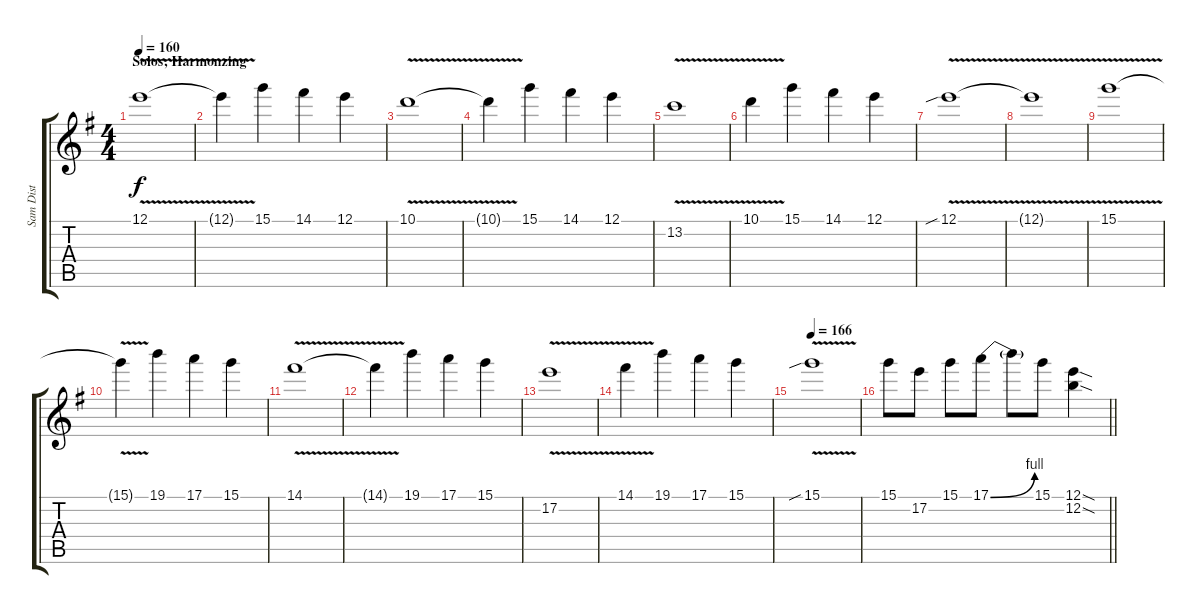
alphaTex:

\track ("Sam Dist" "Sam Dist") {instrument distortionguitar}
\staff {score tabs}
\tuning (E4 B3 G3 D3 A2 E2) {hide}
\ts (4 4)
\section ("" "Solos; Harmonzing")
\tempo 160
\clef g2
\ks eminor
12.1{v}.1{dy f} |
12.1{t}.4 15.1.4 14.1.4 12.1.4 |
10.1{v}.1 |
10.1{t}.4 15.1.4 14.1.4 12.1.4 |
13.2{v}.1 |
10.1{v}.4 15.1.4 14.1.4 12.1.4 |
12.1{v sib}.1 |
12.1{t}.1 |
15.1{v}.1 |
15.1{t}.4 19.1.4 17.1.4 15.1.4 |
14.1{v}.1 |
14.1{t}.4 19.1.4 17.1.4 15.1.4 |
17.2{v}.1 |
14.1{v}.4 19.1.4 17.1.4 15.1.4 |
\tempo 166
15.1{v sib}.1 |
\barLineRight lightlight
15.1.8 17.2.8 15.1.8 17.1{be (bend 0 0 60 4)}.8 17.1{t}.8 15.1.8 (12.1{sod} 12.2{sod}).4
